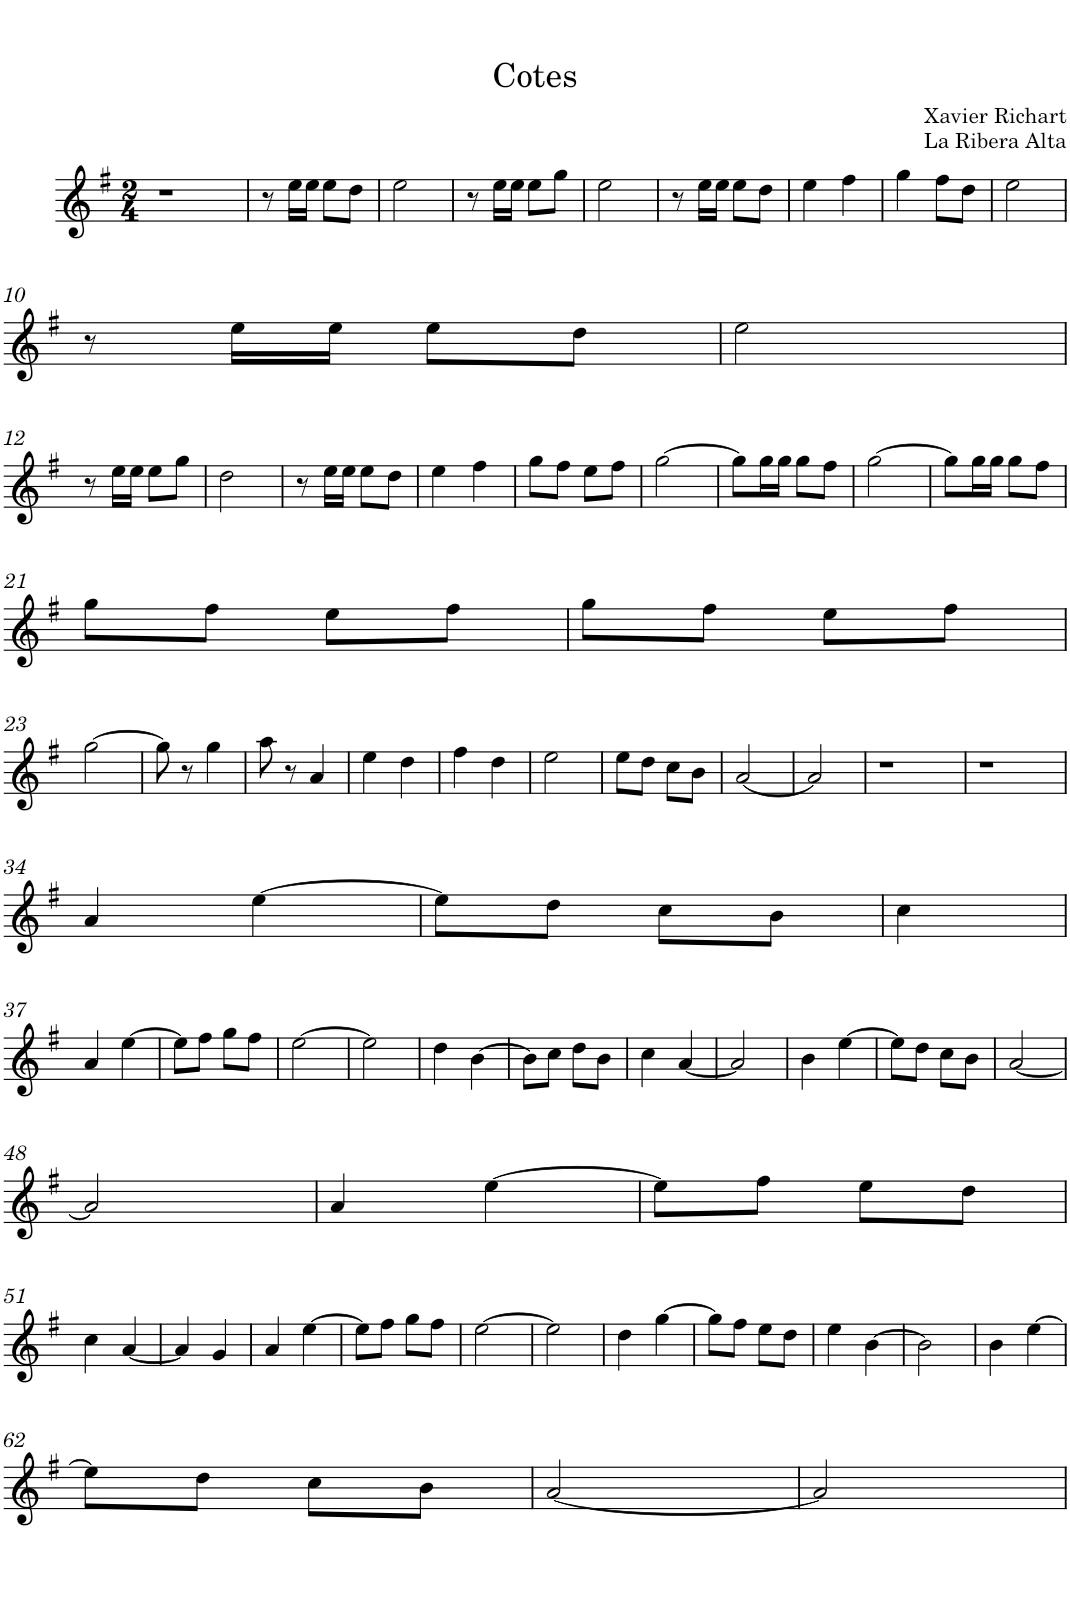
**kern
*part1
*staff1
*I"Gralla 2
*clefG2
*k[f#]
*M2/4
=1
2r
=2
8r
16ee\LL
16ee\JJ
8ee\L
8dd\J
=3
2ee\
=4
8r
16ee\LL
16ee\JJ
8ee\L
8gg\J
=5
2ee\
=6
8r
16ee\LL
16ee\JJ
8ee\L
8dd\J
=7
4ee\
4ff#\
=8
4gg\
8ff#\L
8dd\J
=9
2ee\
!!LO:LB:g=z
=10
8r
16ee\LL
16ee\JJ
8ee\L
8dd\J
=11
2ee\
!!LO:LB:g=z
=12
8r
16ee\LL
16ee\JJ
8ee\L
8gg\J
=13
2dd\
=14
8r
16ee\LL
16ee\JJ
8ee\L
8dd\J
=15
4ee\
4ff#\
=16
8gg\L
8ff#\J
8ee\L
8ff#\J
=17
[2gg\
=18
8gg\L]
16gg\L
16gg\JJ
8gg\L
8ff#\J
=19
[2gg\
=20
8gg\L]
16gg\L
16gg\JJ
8gg\L
8ff#\J
!!LO:LB:g=z
=21
8gg\L
8ff#\J
8ee\L
8ff#\J
=22
8gg\L
8ff#\J
8ee\L
8ff#\J
!!LO:LB:g=z
=23
[2gg\
=24
8gg\]
8r
4gg\
=25
8aa\
8r
4a/
=26
4ee\
4dd\
=27
4ff#\
4dd\
=28
2ee\
=29
8ee\L
8dd\J
8cc\L
8b\J
=30
[2a/
=31
2a/]
=32
2r
=33
2r
!!LO:LB:g=z
=34
4a/
[4ee\
=35
8ee\L]
8dd\J
8cc\L
8b\J
=36
4cc\
!!LO:LB:g=z
=37
4a/
[4ee\
=38
8ee\L]
8ff#\J
8gg\L
8ff#\J
=39
[2ee\
=40
2ee\]
=41
4dd\
[4b\
=42
8b\L]
8cc\J
8dd\L
8b\J
=43
4cc\
[4a/
=44
2a/]
=45
4b\
[4ee\
=46
8ee\L]
8dd\J
8cc\L
8b\J
=47
[2a/
!!LO:LB:g=z
=48
2a/]
=49
4a/
[4ee\
=50
8ee\L]
8ff#\J
8ee\L
8dd\J
!!LO:LB:g=z
=51
4cc\
[4a/
=52
4a/]
4g/
=53
4a/
[4ee\
=54
8ee\L]
8ff#\J
8gg\L
8ff#\J
=55
[2ee\
=56
2ee\]
=57
4dd\
[4gg\
=58
8gg\L]
8ff#\J
8ee\L
8dd\J
=59
4ee\
[4b\
=60
2b\]
=61
4b\
[4ee\
!!LO:LB:g=z
=62
8ee\L]
8dd\J
8cc\L
8b\J
=63
[2a/
=64
2a/]
=
*-
